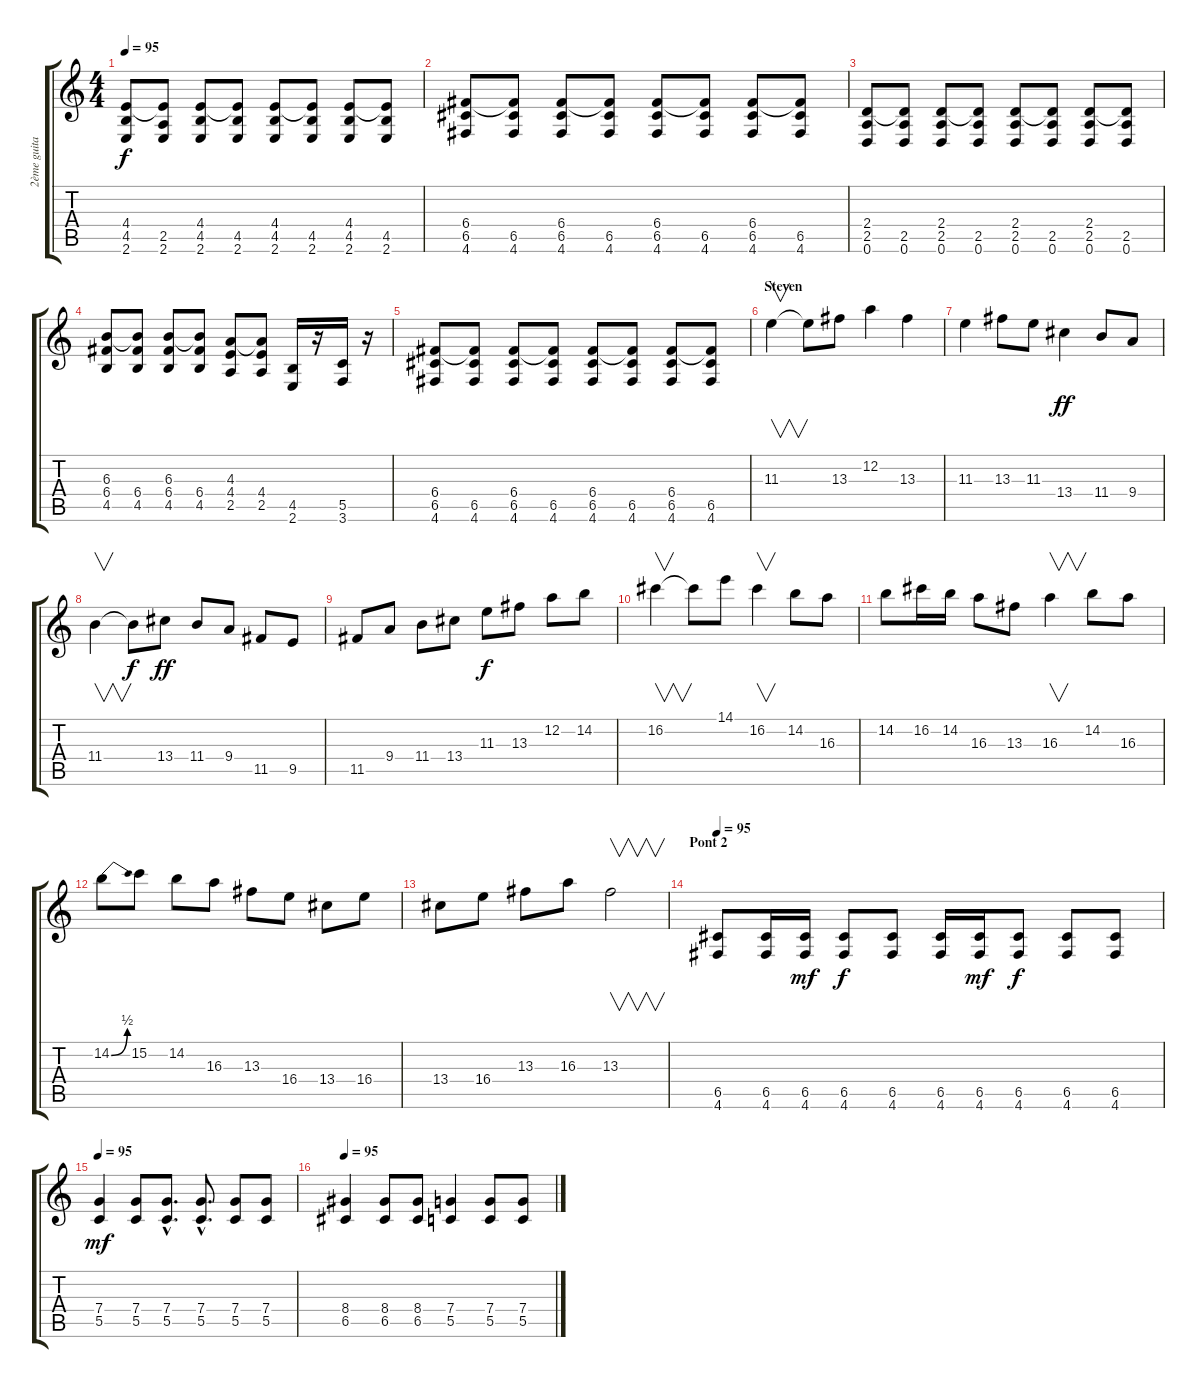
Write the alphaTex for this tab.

\track ("2ème guitare" "2ème guita") {instrument overdrivenguitar}
\staff {score tabs}
\tuning (D4 A3 F3 C3 G2 D2) {hide}
\ts (4 4)
\tempo 95
\clef g2
\ks c
(4.4 4.5 2.6).8{dy f} (4.4{t} 2.5 2.6).8 (4.4 4.5 2.6).8 (4.4{t} 4.5 2.6).8 (4.4 4.5 2.6).8 (4.4{t} 4.5 2.6).8 (4.4 4.5 2.6).8 (4.4{t} 4.5 2.6).8 |
(6.4 6.5 4.6).8 (6.4{t} 6.5 4.6).8 (6.4 6.5 4.6).8 (6.4{t} 6.5 4.6).8 (6.4 6.5 4.6).8 (6.4{t} 6.5 4.6).8 (6.4 6.5 4.6).8 (6.4{t} 6.5 4.6).8 |
(2.4 2.5 0.6).8 (2.4{t} 2.5 0.6).8 (2.4 2.5 0.6).8 (2.4{t} 2.5 0.6).8 (2.4 2.5 0.6).8 (2.4{t} 2.5 0.6).8 (2.4 2.5 0.6).8 (2.4{t} 2.5 0.6).8 |
(6.3 6.4 4.5).8 (6.3{t} 6.4 4.5).8 (6.3 6.4 4.5).8 (6.3{t} 6.4 4.5).8 (4.3 4.4 2.5).8 (4.3{t} 4.4 2.5).8 (4.5 2.6).16 r.16 (5.5 3.6).16 r.16 |
(6.4 6.5 4.6).8 (6.4{t} 6.5 4.6).8 (6.4 6.5 4.6).8 (6.4{t} 6.5 4.6).8 (6.4 6.5 4.6).8 (6.4{t} 6.5 4.6).8 (6.4 6.5 4.6).8 (6.4{t} 6.5 4.6).8 |
\section ("" "Steven")
11.3.4{v volume 13 instrument overdrivenguitar} 11.3{t}.8 13.3.8 12.2.4 13.3.4 |
11.3.4 13.3.8 11.3.8 13.4.4{dy ff} 11.4.8 9.4.8 |
11.4.4{v} 11.4{t}.8{dy f} 13.4.8{dy ff} 11.4.8 9.4.8 11.5.8 9.5.8 |
11.5.8 9.4.8 11.4.8 13.4.8 11.3.8{dy f} 13.3.8 12.2.8 14.2.8 |
16.2.4{v} 16.2{t}.8 14.1.8 16.2.4{v} 14.2.8 16.3.8 |
14.2.8 16.2.16 14.2.16 16.3.8 13.3.8 16.3.4{v} 14.2.8 16.3.8 |
14.2{be (bend 0 0 60 2)}.8 15.2.8 14.2.8 16.3.8 13.3.8 16.4.8 13.4.8 16.4.8 |
13.4.8 16.4.8 13.3.8 16.3.8 13.3.2{v} |
\section ("" "Pont 2")
\tempo 95
(6.5 4.6).8 (6.5 4.6).16 (6.5 4.6).16{dy mf} (6.5 4.6).8{dy f} (6.5 4.6).8 (6.5 4.6).16 (6.5 4.6).16{dy mf} (6.5 4.6).8{dy f} (6.5 4.6).8 (6.5 4.6).8 |
\tempo 95
(7.4 5.5).4{dy mf} (7.4 5.5).8 (7.4{hac} 5.5{hac}).8{d} (7.4{hac} 5.5{hac}).8{d} (7.4 5.5).8 (7.4 5.5).8 |
\tempo 95
(8.4 6.5).4 (8.4 6.5).8 (8.4 6.5).8 (7.4 5.5).4 (7.4 5.5).8 (7.4 5.5).8
